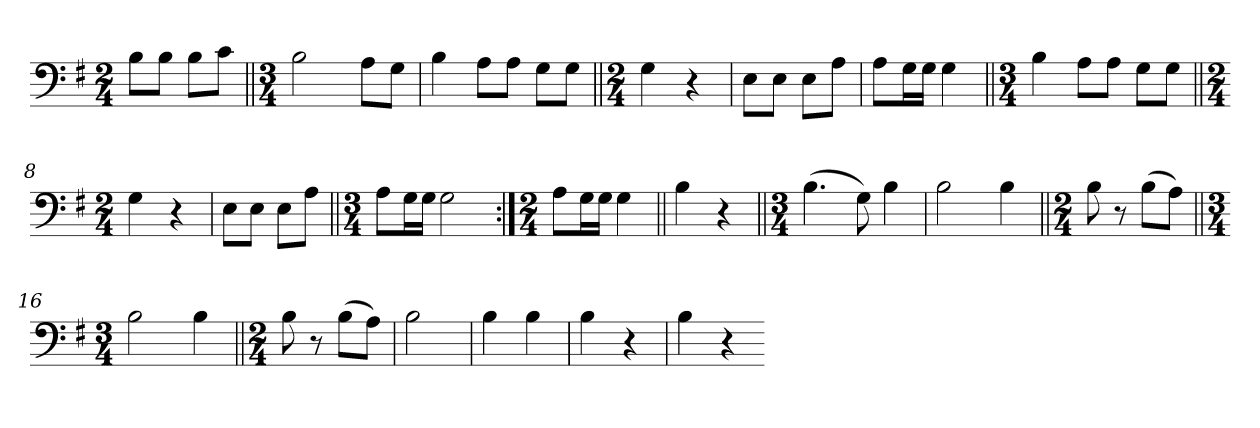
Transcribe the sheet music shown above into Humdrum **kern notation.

**kern
*part1
*staff1
*clefF4
*k[f#]
*M2/4
=1
8B\L
8B\J
8B\L
8c\J
=2||
*M3/4
2B\
8A\L
8G\J
=3
4B\
8A\L
8A\J
8G\L
8G\J
=4||
*M2/4
4G\
4r
=5
8E\L
8E\J
8E\L
8A\J
=6
8A\L
16G\L
16G\JJ
4G\
=7||
*M3/4
4B\
8A\L
8A\J
8G\L
8G\J
=8||
*M2/4
4G\
4r
=9
8E\L
8E\J
8E\L
8A\J
=10||
*M3/4
8A\L
16G\L
16G\JJ
2G\
=11:|!
*M2/4
8A\L
16G\L
16G\JJ
4G\
=12||
4B\
4r
=13||
*M3/4
(4.B\
8G\)
4B\
=14
2B\
4B\
=15||
*M2/4
8B\
8r
(8B\L
8A\J)
=16||
*M3/4
2B\
4B\
=17||
*M2/4
8B\
8r
(8B\L
8A\J)
=18
2B\
=19
4B\
4B\
=20
4B\
4r
=21
4B\
4r
=-
*-
